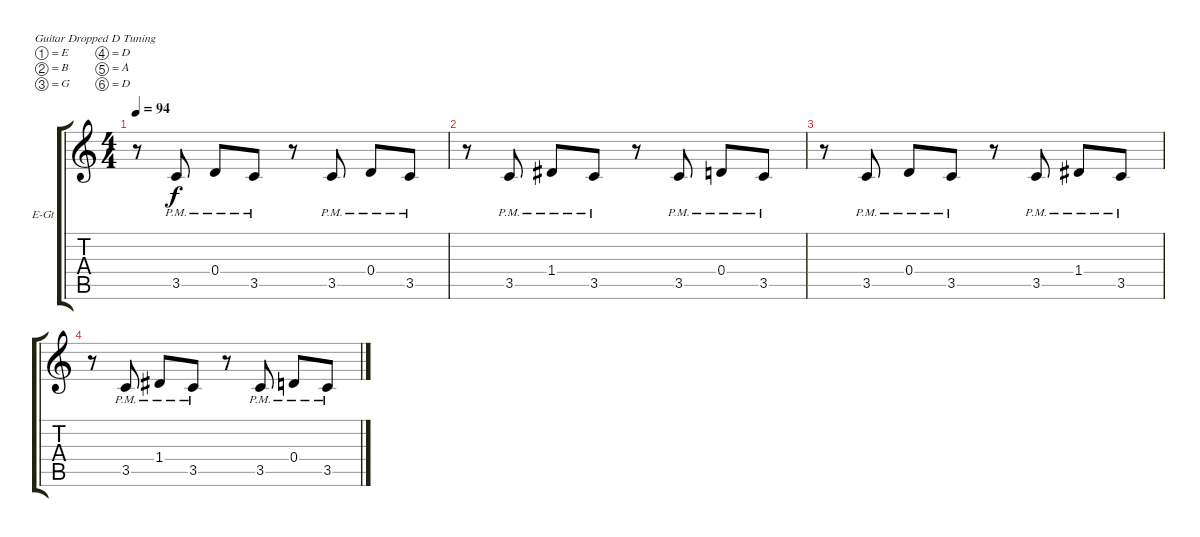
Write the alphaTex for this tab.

\defaultSystemsLayout 4
\bracketExtendMode groupsimilarinstruments
\firstSystemTrackNameOrientation horizontal
\otherSystemsTrackNameOrientation horizontal
\track ("Electric Guitar" "E-Gt") {instrument electricguitarclean}
\staff {score tabs}
\tuning (E4 B3 G3 D3 A2 D2)
\ts (4 4)
\tempo 94
\clef g2
\scale
0.333333
\ks c
r.8{dy f} 3.5{pm}.8 0.4{pm}.8 3.5{pm}.8 r.8 3.5{pm}.8 0.4{pm}.8 3.5{pm}.8 |
\scale
0.333333 r.8 3.5{pm}.8 1.4{pm}.8 3.5{pm}.8 r.8 3.5{pm}.8 0.4{pm}.8 3.5{pm}.8 |
\scale
0.333333 r.8 3.5{pm}.8 0.4{pm}.8 3.5{pm}.8 r.8 3.5{pm}.8 1.4{pm}.8 3.5{pm}.8 |
\scale
0.333333 r.8 3.5{pm}.8 1.4{pm}.8 3.5{pm}.8 r.8 3.5{pm}.8 0.4{pm}.8 3.5{pm}.8
